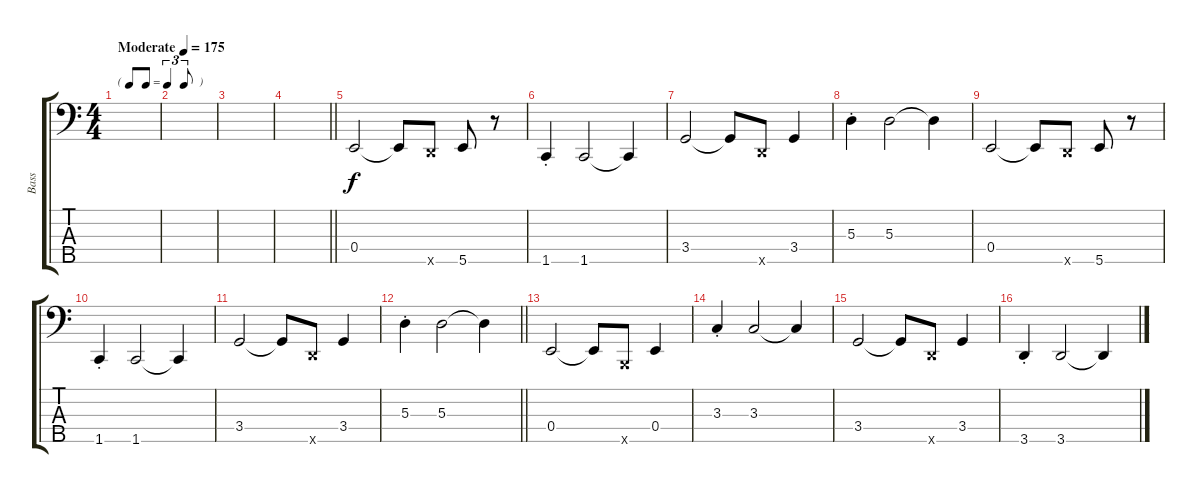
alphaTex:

\track ("Bass" "Bass") {instrument electricbasspick}
\staff {score tabs}
\tuning (G2 D2 A1 E1 B0) {hide}
\ts (4 4)
\tf triplet8th
\tempo (175 "Moderate")
\clef f4
\ks c
|
|
|
\barLineRight lightlight
|
0.4.2 0.4{t}.8 3.5{x}.8 5.5.8 r.8 |
1.5{st}.4 1.5.2 1.5{t}.4 |
3.4.2 3.4{t}.8 3.5{x}.8 3.4.4 |
5.3{st}.4 5.3.2 5.3{t}.4 |
0.4.2 0.4{t}.8 3.5{x}.8 5.5.8 r.8 |
1.5{st}.4 1.5.2 1.5{t}.4 |
3.4.2 3.4{t}.8 3.5{x}.8 3.4.4 |
\barLineRight lightlight
5.3{st}.4 5.3.2 5.3{t}.4 |
0.4.2 0.4{t}.8 0.5{x}.8 0.4.4 |
3.3{st}.4 3.3.2 3.3{t}.4 |
3.4.2 3.4{t}.8 3.5{x}.8 3.4.4 |
3.5{st}.4 3.5.2 3.5{t}.4
